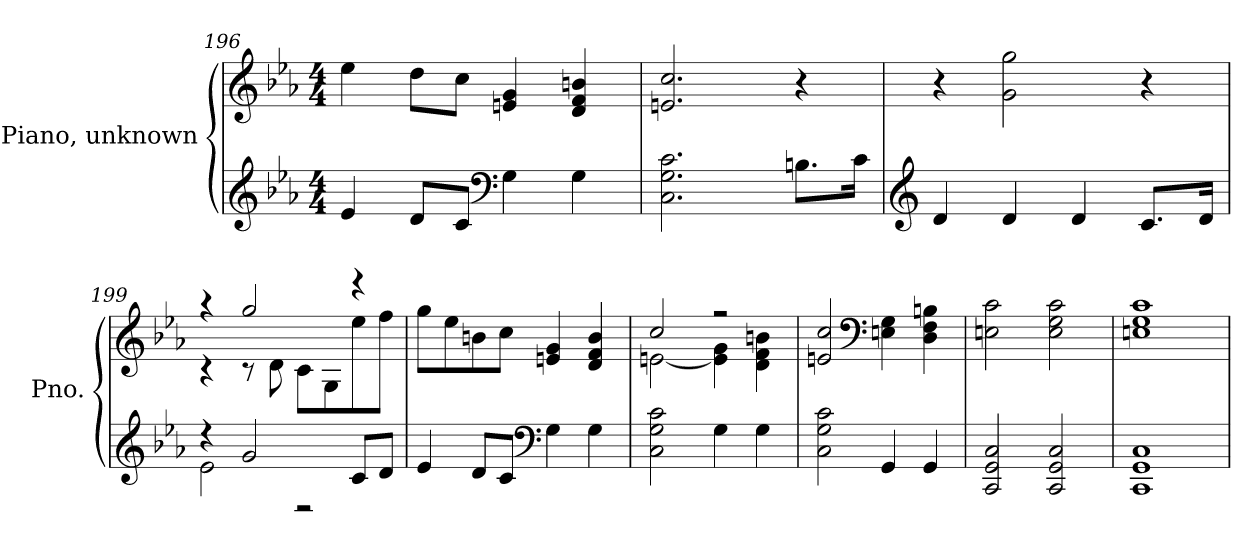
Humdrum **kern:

**kern	**kern
*part1	*part1
*staff2	*staff1
*I"Piano, unknown	*
*I'Pno.	*
*clefG2	*clefG2
*k[b-e-a-]	*k[b-e-a-]
*M4/4	*M4/4
=196	=196
4e-/	4ee-\
8d/L	8dd\L
8c/J	8cc\J
*clefF4	*
4G\	4en/ 4g/
4G\	4d/ 4f/ 4bn/
=197	=197
2.C\ 2.G\ 2.c\	2.en/ 2.cc/
8.Bn\L	4r
16c\Jk	.
=198	=198
*clefG2	*
4d/	4r
4d/	2g\ 2gg\
4d/	.
8.c/L	4r
16d/Jk	.
=199	=199
*^	*^
4r	2e-\	4r	4r
2g/	.	2gg/	8r
.	.	.	8d\
.	2r	.	8c\L
.	.	.	8G\
8c/L	.	4r	8ee-\
8d/J	.	.	8ff\J
*v	*v	*	*
*	*v	*v
!!LO:PB:g=z
=200	=200
4e-/	8gg\L
.	8ee-\
8d/L	8bn\
8c/J	8cc\J
*clefF4	*
4G\	4en/ 4g/
4G\	4d/ 4f/ 4b/
=201	=201
*	*^
2C\ 2G\ 2c\	2cc/	[2en\
4G\	2r	4e\] 4g\
4G\	.	4d\ 4f\ 4bn\
*	*v	*v
=202	=202
2C\ 2G\ 2c\	2en/ 2cc/
*	*clefF4
4GG/	4En\ 4G\
4GG/	4D\ 4F\ 4Bn\
=203	=203
2CC/ 2GG/ 2C/	2En\ 2c\
2CC/ 2GG/ 2C/	2E\ 2G\ 2c\
=204	=204
1CC 1GG 1C	1En 1G 1c
=	=
*-	*-
